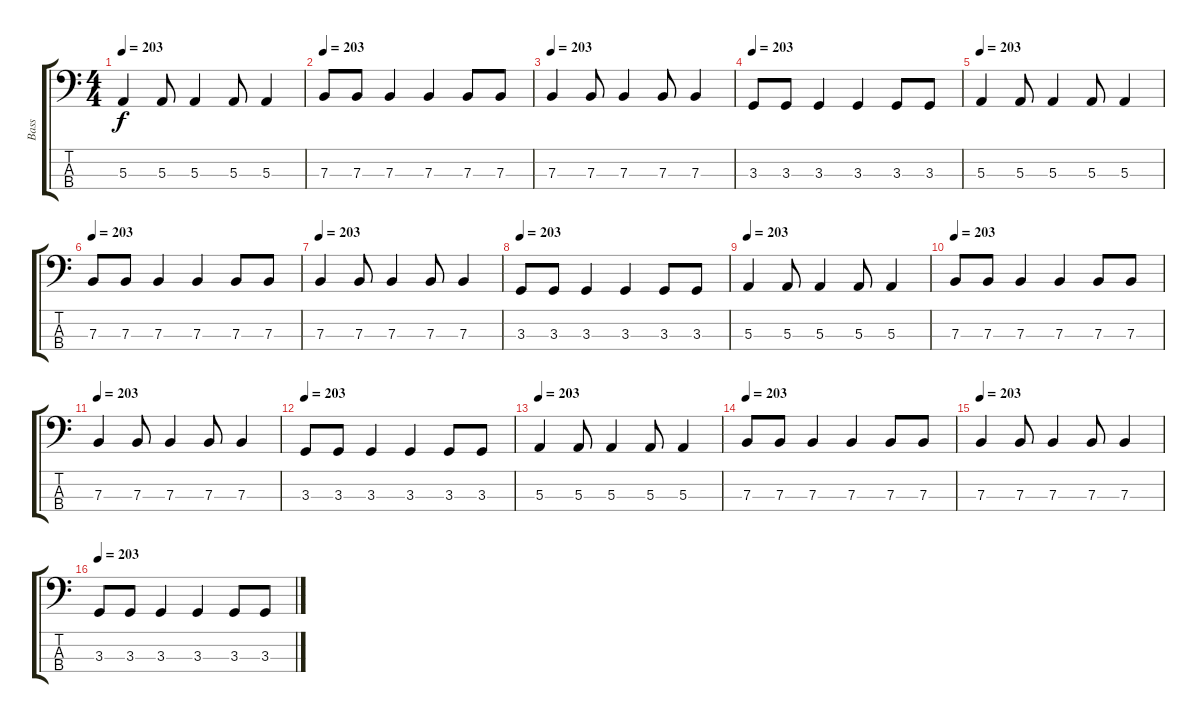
\track ("Bass" "Bass") {instrument electricbasspick}
\staff {score tabs}
\tuning (D2 A1 E1 B0) {hide}
\ts (4 4)
\tempo 203
\clef f4
\ks c
5.3.4{dy f} 5.3.8 5.3.4 5.3.8 5.3.4 |
\tempo 203
7.3.8 7.3.8 7.3.4 7.3.4 7.3.8 7.3.8 |
\tempo 203
7.3.4 7.3.8 7.3.4 7.3.8 7.3.4 |
\tempo 203
3.3.8 3.3.8 3.3.4 3.3.4 3.3.8 3.3.8 |
\tempo 203
5.3.4 5.3.8 5.3.4 5.3.8 5.3.4 |
\tempo 203
7.3.8 7.3.8 7.3.4 7.3.4 7.3.8 7.3.8 |
\tempo 203
7.3.4 7.3.8 7.3.4 7.3.8 7.3.4 |
\tempo 203
3.3.8 3.3.8 3.3.4 3.3.4 3.3.8 3.3.8 |
\tempo 203
5.3.4 5.3.8 5.3.4 5.3.8 5.3.4 |
\tempo 203
7.3.8 7.3.8 7.3.4 7.3.4 7.3.8 7.3.8 |
\tempo 203
7.3.4 7.3.8 7.3.4 7.3.8 7.3.4 |
\tempo 203
3.3.8 3.3.8 3.3.4 3.3.4 3.3.8 3.3.8 |
\tempo 203
5.3.4 5.3.8 5.3.4 5.3.8 5.3.4 |
\tempo 203
7.3.8 7.3.8 7.3.4 7.3.4 7.3.8 7.3.8 |
\tempo 203
7.3.4 7.3.8 7.3.4 7.3.8 7.3.4 |
\tempo 203
3.3.8 3.3.8 3.3.4 3.3.4 3.3.8 3.3.8
